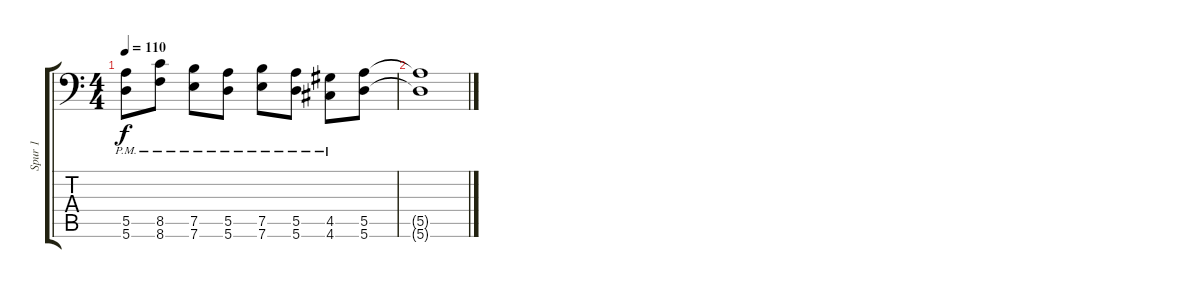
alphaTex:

\track ("Spur 1" "Spur 1") {instrument distortionguitar}
\staff {score tabs}
\tuning (B3 Gb3 D3 A2 E2 A1) {hide}
\ts (4 4)
\tempo 110
\clef f4
\ks c
(5.5{pm} 5.6{pm}).8{dy f} (8.5{pm} 8.6{pm}).8 (7.5{pm} 7.6{pm}).8 (5.5{pm} 5.6{pm}).8 (7.5{pm} 7.6{pm}).8 (5.5{pm} 5.6{pm}).8 (4.5{pm} 4.6{pm}).8 (5.5 5.6).8 |
(5.5{t} 5.6{t}).1{volume 0}
